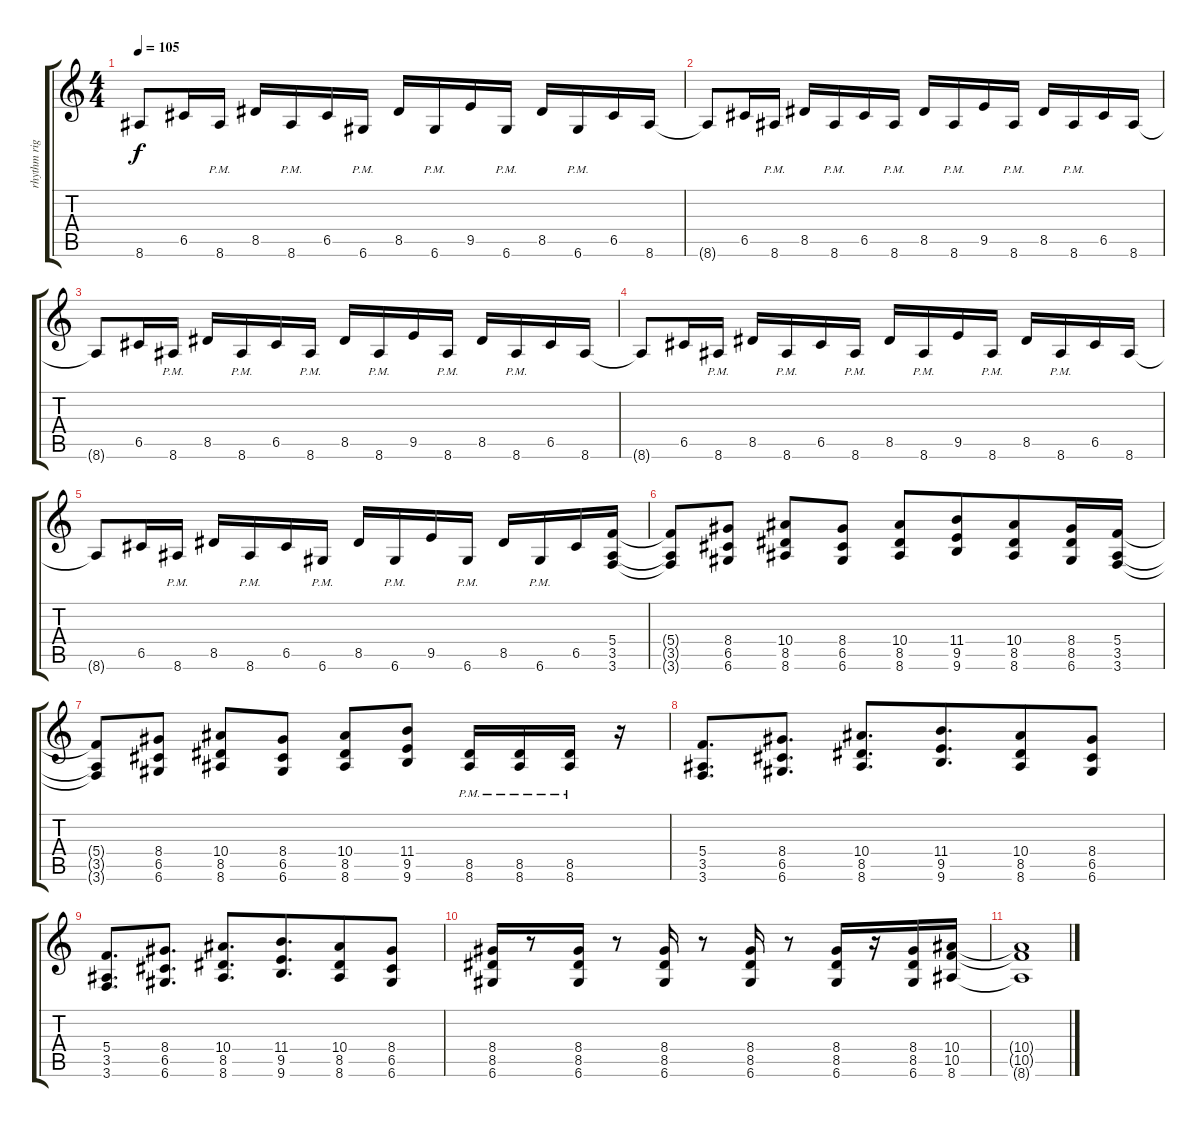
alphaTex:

\track ("rhythm right" "rhythm rig") {instrument distortionguitar}
\staff {score tabs}
\tuning (D4 A3 F3 C3 G2 D2) {hide}
\ts (4 4)
\tempo 105
\clef g2
\ks c
8.6{t}.8{dy f beam merge} 6.5.16 8.6{pm}.16 8.5.16 8.6{pm}.16{beam merge} 6.5.16 6.6{pm}.16 8.5.16 6.6{pm}.16{beam merge} 9.5.16{beam merge} 6.6{pm}.16 8.5.16{beam merge} 6.6{pm}.16{beam merge} 6.5.16 8.6.16 |
8.6{t}.8{beam merge} 6.5.16 8.6{pm}.16 8.5.16 8.6{pm}.16{beam merge} 6.5.16 8.6{pm}.16 8.5.16 8.6{pm}.16{beam merge} 9.5.16{beam merge} 8.6{pm}.16 8.5.16{beam merge} 8.6{pm}.16{beam merge} 6.5.16 8.6.16 |
8.6{t}.8{beam merge} 6.5.16 8.6{pm}.16 8.5.16 8.6{pm}.16{beam merge} 6.5.16 8.6{pm}.16 8.5.16 8.6{pm}.16{beam merge} 9.5.16{beam merge} 8.6{pm}.16 8.5.16{beam merge} 8.6{pm}.16{beam merge} 6.5.16 8.6.16 |
8.6{t}.8{beam merge} 6.5.16 8.6{pm}.16 8.5.16 8.6{pm}.16{beam merge} 6.5.16 8.6{pm}.16 8.5.16 8.6{pm}.16{beam merge} 9.5.16{beam merge} 8.6{pm}.16 8.5.16{beam merge} 8.6{pm}.16{beam merge} 6.5.16 8.6.16 |
8.6{t}.8{beam merge} 6.5.16 8.6{pm}.16 8.5.16 8.6{pm}.16{beam merge} 6.5.16 6.6{pm}.16 8.5.16 6.6{pm}.16{beam merge} 9.5.16{beam merge} 6.6{pm}.16 8.5.16{beam merge} 6.6{pm}.16{beam merge} 6.5.16 (5.4 3.5 3.6).16 |
(5.4{t} 3.5{t} 3.6{t}).8{beam merge} (8.4 6.5 6.6).8 (10.4 8.5 8.6).8{beam merge} (8.4 6.5 6.6).8 (10.4 8.5 8.6).8{beam merge} (11.4 9.5 9.6).8{beam merge} (10.4 8.5 8.6).8{beam merge} (8.4 8.5 6.6).16 (5.4 3.5 3.6).16 |
(5.4{t} 3.5{t} 3.6{t}).8{beam merge} (8.4 6.5 6.6).8 (10.4 8.5 8.6).8{beam merge} (8.4 6.5 6.6).8 (10.4 8.5 8.6).8{beam merge} (11.4 9.5 9.6).8 (8.5{pm} 8.6{pm}).16 (8.5{pm} 8.6{pm}).16{beam merge} (8.5{pm} 8.6{pm}).16 r.16 |
(5.4 3.5 3.6).8{d beam merge} (8.4 6.5 6.6).8{d} (10.4 8.5 8.6).8{d beam merge} (11.4 9.5 9.6).8{d beam merge} (10.4 8.5 8.6).8{beam merge} (8.4 6.5 6.6).8 |
(5.4 3.5 3.6).8{d beam merge} (8.4 6.5 6.6).8{d} (10.4 8.5 8.6).8{d beam merge} (11.4 9.5 9.6).8{d beam merge} (10.4 8.5 8.6).8{beam merge} (8.4 6.5 6.6).8 |
(8.4 8.5 6.6).16{beam merge} r.8 (8.4 8.5 6.6).16 r.8{beam merge} (8.4 8.5 6.6).16 r.8{beam merge} (8.4 8.5 6.6).16 r.8{beam merge} (8.4 8.5 6.6).16 r.16 (8.4 8.5 6.6).16 (10.4 10.5 8.6).16 |
(10.4{t} 10.5{t} 8.6{t}).1
